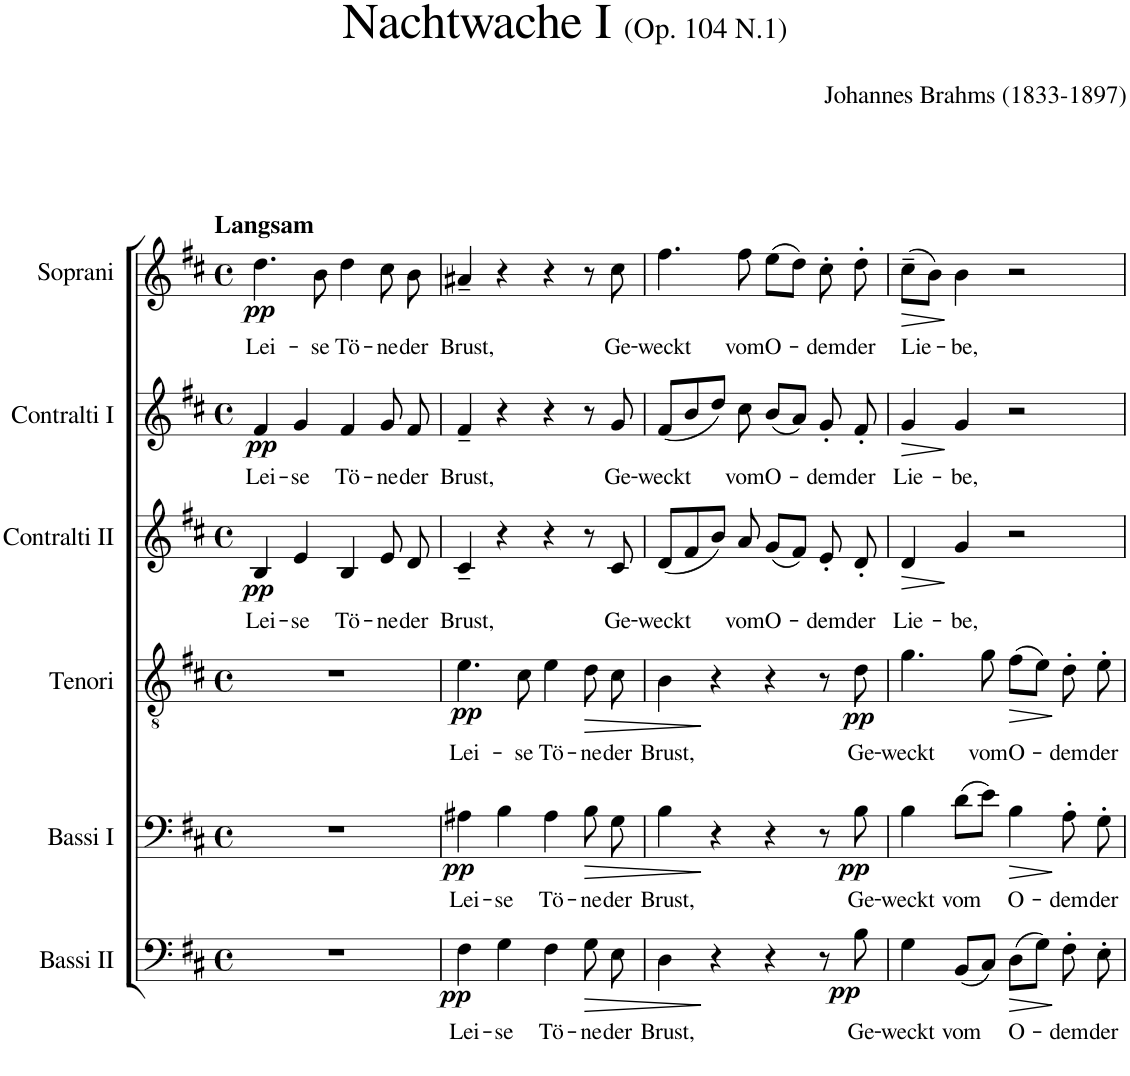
**kern	**text	**dynam	**kern	**text	**dynam	**kern	**text	**dynam	**kern	**text	**dynam	**kern	**text	**dynam	**kern	**text	**dynam
*part6	*part6	*part6	*part5	*part5	*part5	*part4	*part4	*part4	*part3	*part3	*part3	*part2	*part2	*part2	*part1	*part1	*part1
*staff6	*staff6	*staff6	*staff5	*staff5	*staff5	*staff4	*staff4	*staff4	*staff3	*staff3	*staff3	*staff2	*staff2	*staff2	*staff1	*staff1	*staff1
*I"Bassi II	*	*	*I"Bassi I	*	*	*I"Tenori	*	*	*I"Contralti II	*	*	*I"Contralti I	*	*	*I"Soprani	*	*
*clefF4	*	*	*clefF4	*	*	*clefGv2	*	*	*clefG2	*	*	*clefG2	*	*	*clefG2	*	*
*	*	*	*	*	*	*	*	*	*	*	*	*	*	*	*Trd1c2	*	*
*k[f#c#]	*	*	*k[f#c#]	*	*	*k[f#c#]	*	*	*k[f#c#]	*	*	*k[f#c#]	*	*	*k[f#c#]	*	*
*D:	*	*	*D:	*	*	*D:	*	*	*D:	*	*	*D:	*	*	*D:	*	*
*M4/4	*	*	*M4/4	*	*	*M4/4	*	*	*M4/4	*	*	*M4/4	*	*	*M4/4	*	*
*met(c)	*	*	*met(c)	*	*	*met(c)	*	*	*met(c)	*	*	*met(c)	*	*	*met(c)	*	*
=1	=1	=1	=1	=1	=1	=1	=1	=1	=1	=1	=1	=1	=1	=1	=1	=1	=1
!	!	!	!	!	!	!	!	!	!	!	!	!	!	!	!LO:TX:a:B:t=Langsam	!	!
!	!	!	!	!	!	!	!	!	!	!LO:LY:b	!LO:DY:b	!	!LO:LY:b	!LO:DY:b	!	!LO:LY:b	!LO:DY:b
1r	.	.	1r	.	.	1r	.	.	4B/	Lei-	pp	4f#/	Lei-	pp	4.dd\	Lei-	pp
!	!	!	!	!	!	!	!	!	!	!LO:LY:b	!	!	!LO:LY:b	!	!	!	!
.	.	.	.	.	.	.	.	.	4e/	-se	.	4g/	-se	.	.	.	.
!	!	!	!	!	!	!	!	!	!	!	!	!	!	!	!	!LO:LY:b	!
.	.	.	.	.	.	.	.	.	.	.	.	.	.	.	8b\	-se	.
!	!	!	!	!	!	!	!	!	!	!LO:LY:b	!	!	!LO:LY:b	!	!	!LO:LY:b	!
.	.	.	.	.	.	.	.	.	4B/	Tö-	.	4f#/	Tö-	.	4dd\	Tö-	.
!	!	!	!	!	!	!	!	!	!	!LO:LY:b	!	!	!LO:LY:b	!	!	!LO:LY:b	!
.	.	.	.	.	.	.	.	.	8e/	-ne	.	8g/	-ne	.	8cc#\	-ne	.
!	!	!	!	!	!	!	!	!	!	!LO:LY:b	!	!	!LO:LY:b	!	!	!LO:LY:b	!
.	.	.	.	.	.	.	.	.	8d/	der	.	8f#/	der	.	8b\	der	.
=2	=2	=2	=2	=2	=2	=2	=2	=2	=2	=2	=2	=2	=2	=2	=2	=2	=2
!	!LO:LY:b	!LO:DY:b	!	!LO:LY:b	!LO:DY:b	!	!LO:LY:b	!LO:DY:b	!	!LO:LY:b	!	!	!LO:LY:b	!	!	!LO:LY:b	!
4F#\	Lei-	pp	4A#X\	Lei-	pp	4.e\	Lei-	pp	4c#~/	Brust,	.	4f#~/	Brust,	.	4a#X~/	Brust,	.
!	!LO:LY:b	!	!	!LO:LY:b	!	!	!	!	!	!	!	!	!	!	!	!	!
4G\	-se	.	4B\	-se	.	.	.	.	4r	.	.	4r	.	.	4r	.	.
!	!	!	!	!	!	!	!LO:LY:b	!	!	!	!	!	!	!	!	!	!
.	.	.	.	.	.	8c#\	-se	.	.	.	.	.	.	.	.	.	.
!	!LO:LY:b	!	!	!LO:LY:b	!	!	!LO:LY:b	!	!	!	!	!	!	!	!	!	!
4F#\	Tö-	.	4A#\	Tö-	.	4e\	Tö-	.	4r	.	.	4r	.	.	4r	.	.
!	!LO:LY:b	!LO:HP:b	!	!LO:LY:b	!LO:HP:b	!	!LO:LY:b	!LO:HP:b	!	!	!	!	!	!	!	!	!
8G\	-ne	>	8B\	-ne	>	8d\	-ne	>	8r	.	.	8r	.	.	8r	.	.
!	!LO:LY:b	!	!	!LO:LY:b	!	!	!LO:LY:b	!	!	!LO:LY:b	!	!	!LO:LY:b	!	!	!LO:LY:b	!
8E\	der	.	8G\	der	.	8c#\	der	.	8c#/	Ge-	.	8g/	Ge-	.	8cc#\	Ge-	.
=3	=3	=3	=3	=3	=3	=3	=3	=3	=3	=3	=3	=3	=3	=3	=3	=3	=3
!	!LO:LY:b	!	!	!LO:LY:b	!	!	!LO:LY:b	!	!	!LO:LY:b	!	!	!LO:LY:b	!	!	!LO:LY:b	!
4D\	Brust,	.	4B\	Brust,	.	4B\	Brust,	.	(8d/L	-weckt	.	(8f#/L	-weckt	.	4.ff#\	-weckt	.
.	.	.	.	.	.	.	.	.	8f#/	.	.	8b/	.	.	.	.	.
4r	.	]	4r	.	]	4r	.	]	8b/J)	.	.	8dd/J)	.	.	.	.	.
!	!	!	!	!	!	!	!	!	!	!LO:LY:b	!	!	!LO:LY:b	!	!	!LO:LY:b	!
.	.	.	.	.	.	.	.	.	8a/	vom	.	8cc#\	vom	.	8ff#\	vom	.
!	!	!	!	!	!	!	!	!	!	!LO:LY:b	!	!	!LO:LY:b	!	!	!LO:LY:b	!
4r	.	.	4r	.	.	4r	.	.	(8g/L	O-	.	(8b/L	O-	.	(8ee\L	O-	.
.	.	.	.	.	.	.	.	.	8f#/J)	.	.	8a/J)	.	.	8dd\J)	.	.
!	!	!	!	!	!	!	!	!	!	!LO:LY:b	!	!	!LO:LY:b	!	!	!LO:LY:b	!
8r	.	.	8r	.	.	8r	.	.	8e'/	-dem	.	8g'/	-dem	.	8cc#'\	-dem	.
!	!LO:LY:b	!LO:DY:b	!	!LO:LY:b	!LO:DY:b	!	!LO:LY:b	!LO:DY:b	!	!LO:LY:b	!	!	!LO:LY:b	!	!	!LO:LY:b	!
8B\	Ge-	pp	8B\	Ge-	pp	8d\	Ge-	pp	8d'/	der	.	8f#'/	der	.	8dd'\	der	.
=4	=4	=4	=4	=4	=4	=4	=4	=4	=4	=4	=4	=4	=4	=4	=4	=4	=4
!	!LO:LY:b	!	!	!LO:LY:b	!	!	!LO:LY:b	!	!	!LO:LY:b	!LO:HP:b	!	!LO:LY:b	!LO:HP:b	!	!LO:LY:b	!LO:HP:b
4G\	-weckt	.	4B\	-weckt	.	4.g\	-weckt	.	4d/	Lie-	>	4g/	Lie-	>	(8cc#~\L	Lie-	>
.	.	.	.	.	.	.	.	.	.	.	.	.	.	.	8b\J)	.	.
!	!LO:LY:b	!	!	!LO:LY:b	!	!	!	!	!	!LO:LY:b	!	!	!LO:LY:b	!	!	!LO:LY:b	!
(8BB/L	vom	.	(8d\L	vom	.	.	.	.	4g/	-be,	]	4g/	-be,	]	4b\	-be,	]
!	!	!	!	!	!	!	!LO:LY:b	!	!	!	!	!	!	!	!	!	!
8C#/J)	.	.	8e\J)	.	.	8g\	vom	.	.	.	.	.	.	.	.	.	.
!	!LO:LY:b	!LO:HP:b	!	!LO:LY:b	!LO:HP:b	!	!LO:LY:b	!LO:HP:b	!	!	!	!	!	!	!	!	!
(8D\L	O-	>	4B\	O-	>	(8f#\L	O-	>	2r	.	.	2r	.	.	2r	.	.
8G\J)	.	.	.	.	.	8e\J)	.	.	.	.	.	.	.	.	.	.	.
!	!LO:LY:b	!	!	!LO:LY:b	!	!	!LO:LY:b	!	!	!	!	!	!	!	!	!	!
8F#'\	-dem	]	8A'\	-dem	]	8d'\	-dem	]	.	.	.	.	.	.	.	.	.
!	!LO:LY:b	!	!	!LO:LY:b	!	!	!LO:LY:b	!	!	!	!	!	!	!	!	!	!
8E'\	der	.	8G'\	der	.	8e'\	der	.	.	.	.	.	.	.	.	.	.
=	=	=	=	=	=	=	=	=	=	=	=	=	=	=	=	=	=
*-	*-	*-	*-	*-	*-	*-	*-	*-	*-	*-	*-	*-	*-	*-	*-	*-	*-
